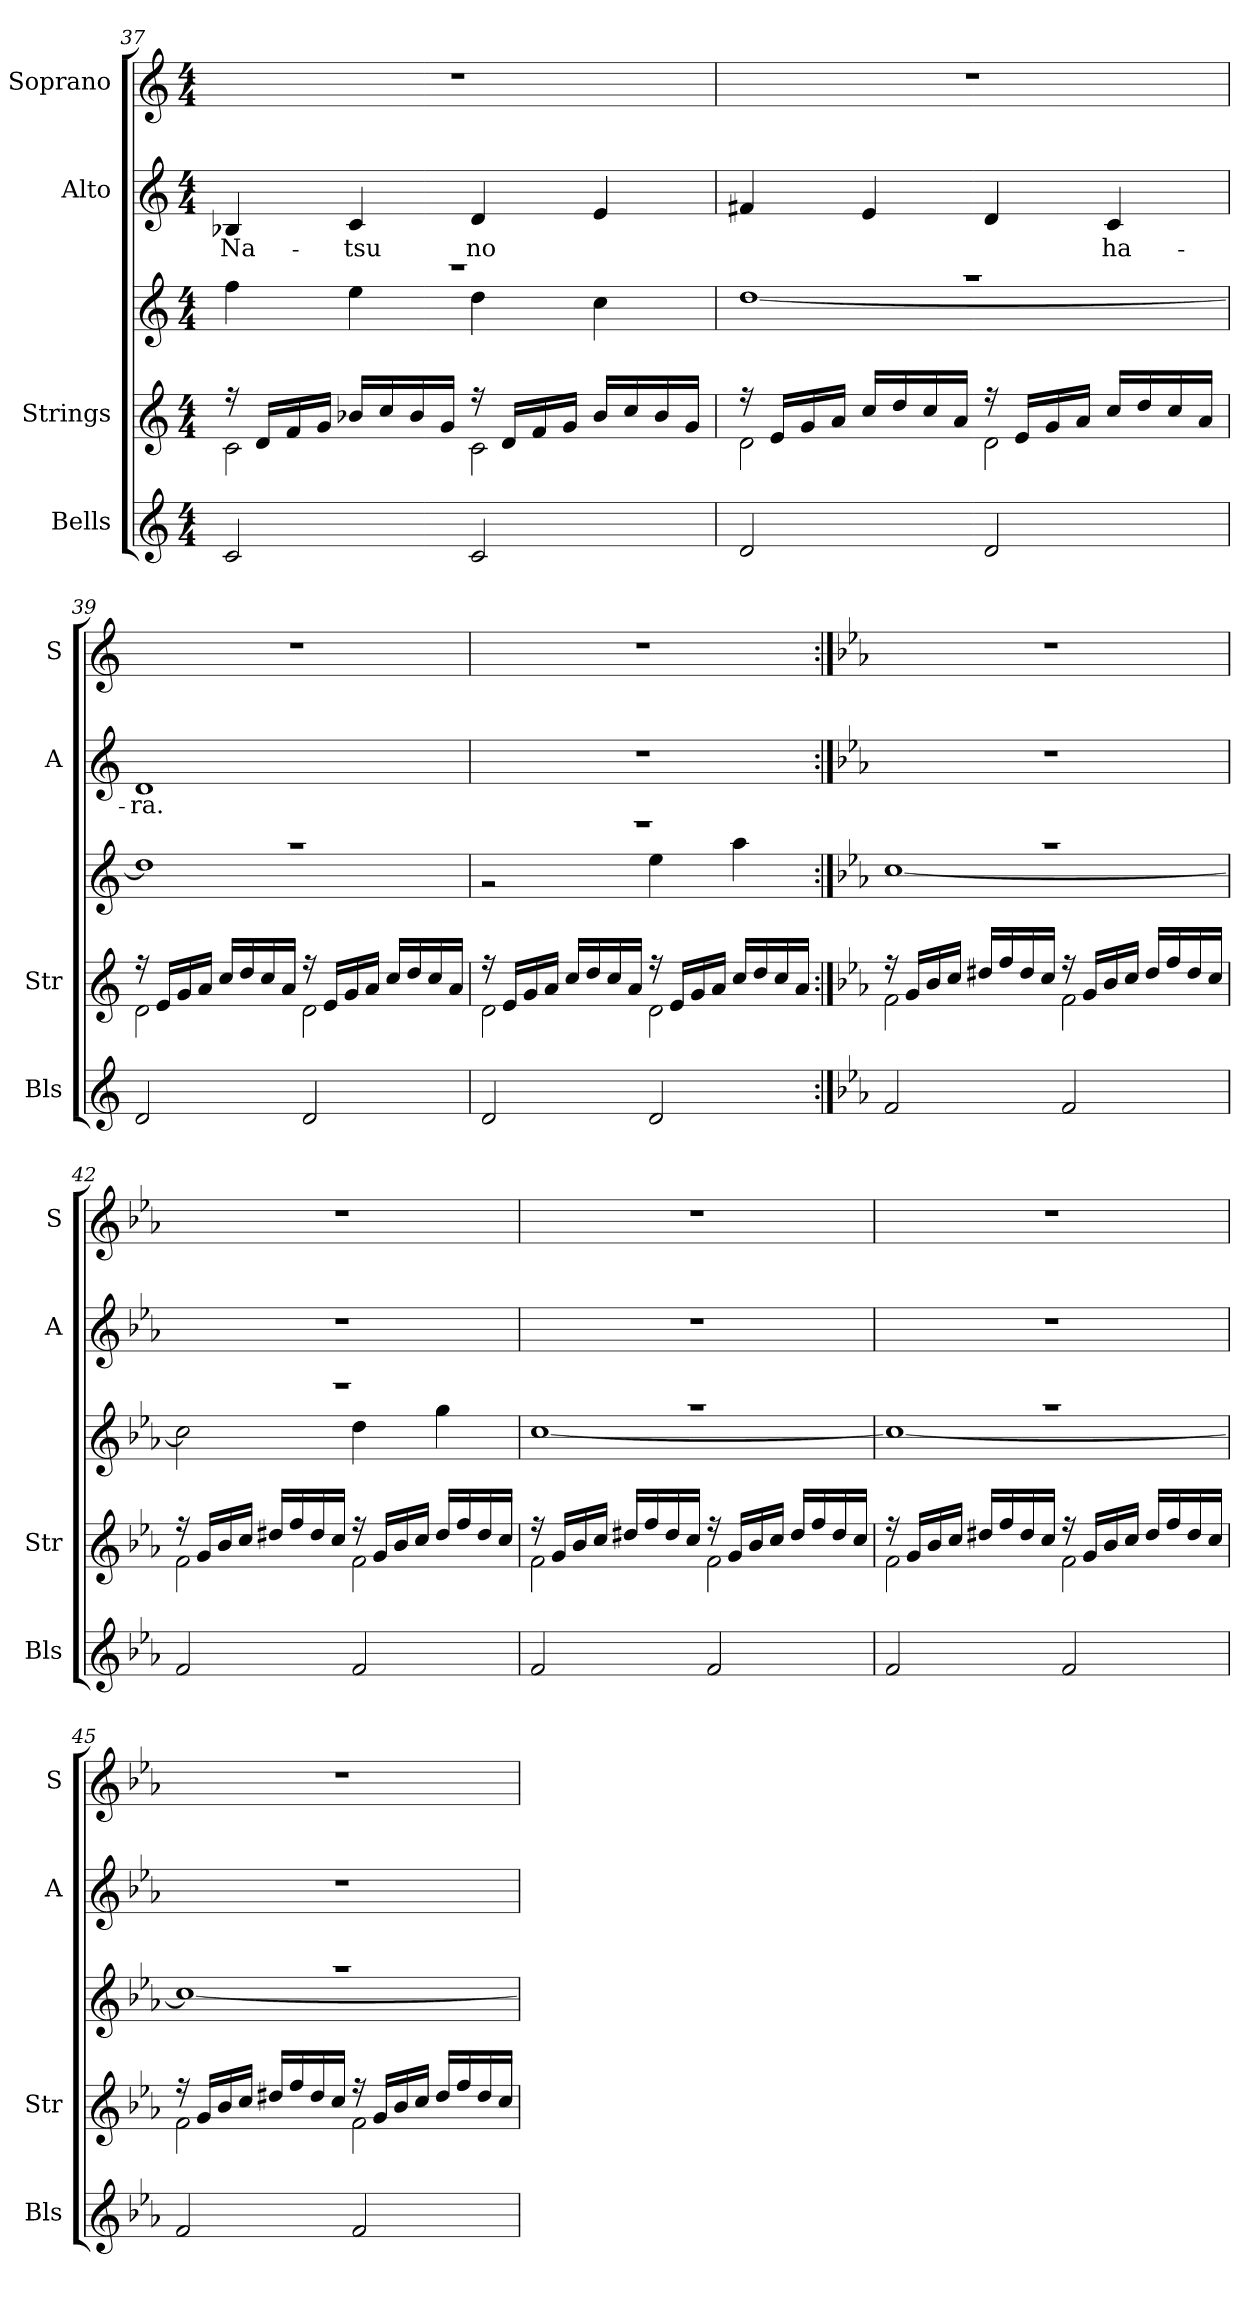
**kern	**kern	**kern	**kern	**text	**kern
*part4	*part3	*part3	*part2	*part2	*part1
*staff5	*staff4	*staff3	*staff2	*staff2	*staff1
*I"Bells	*I"Strings	*	*I"Alto	*	*I"Soprano
*I'Bls	*I'Str	*	*I'A	*	*I'S
*clefG2	*clefG2	*clefG2	*clefG2	*	*clefG2
*k[]	*k[]	*k[]	*k[]	*	*k[]
*C:	*C:	*C:	*C:	*	*C:
*M4/4	*M4/4	*M4/4	*M4/4	*	*M4/4
=37	=37	=37	=37	=37	=37
*	*^	*^	*	*	*
!	!	!	!	!	!	!LO:LY:b	!
2c	16r	2c\	1r	4ff\	4B-X	Na-	1r
.	16d/LL	.	.	.	.	.	.
.	16f/	.	.	.	.	.	.
.	16g/JJ	.	.	.	.	.	.
!	!	!	!	!	!	!LO:LY:b	!
.	16b-X/LL	.	.	4ee\	4c	-tsu	.
.	16cc/	.	.	.	.	.	.
.	16b-/	.	.	.	.	.	.
.	16g/JJ	.	.	.	.	.	.
2c	16r	2c\	.	4dd\	4d	no	.
.	16d/LL	.	.	.	.	.	.
.	16f/	.	.	.	.	.	.
.	16g/JJ	.	.	.	.	.	.
.	16b-/LL	.	.	4cc\	4e	.	.
.	16cc/	.	.	.	.	.	.
.	16b-/	.	.	.	.	.	.
.	16g/JJ	.	.	.	.	.	.
=38	=38	=38	=38	=38	=38	=38	=38
2d	16r	2d\	1r	[1dd\	4f#X	.	1r
.	16e/LL	.	.	.	.	.	.
.	16g/	.	.	.	.	.	.
.	16a/JJ	.	.	.	.	.	.
.	16cc/LL	.	.	.	4e	.	.
.	16dd/	.	.	.	.	.	.
.	16cc/	.	.	.	.	.	.
.	16a/JJ	.	.	.	.	.	.
2d	16r	2d\	.	.	4d	.	.
.	16e/LL	.	.	.	.	.	.
.	16g/	.	.	.	.	.	.
.	16a/JJ	.	.	.	.	.	.
!	!	!	!	!	!	!LO:LY:b	!
.	16cc/LL	.	.	.	4c	ha-	.
.	16dd/	.	.	.	.	.	.
.	16cc/	.	.	.	.	.	.
.	16a/JJ	.	.	.	.	.	.
=39	=39	=39	=39	=39	=39	=39	=39
!	!	!	!	!	!	!LO:LY:b	!
2d	16r	2d\	1r	1dd\]	1d	-ra.	1r
.	16e/LL	.	.	.	.	.	.
.	16g/	.	.	.	.	.	.
.	16a/JJ	.	.	.	.	.	.
.	16cc/LL	.	.	.	.	.	.
.	16dd/	.	.	.	.	.	.
.	16cc/	.	.	.	.	.	.
.	16a/JJ	.	.	.	.	.	.
2d	16r	2d\	.	.	.	.	.
.	16e/LL	.	.	.	.	.	.
.	16g/	.	.	.	.	.	.
.	16a/JJ	.	.	.	.	.	.
.	16cc/LL	.	.	.	.	.	.
.	16dd/	.	.	.	.	.	.
.	16cc/	.	.	.	.	.	.
.	16a/JJ	.	.	.	.	.	.
=40	=40	=40	=40	=40	=40	=40	=40
2d	16r	2d\	1r	2r	1r	.	1r
.	16e/LL	.	.	.	.	.	.
.	16g/	.	.	.	.	.	.
.	16a/JJ	.	.	.	.	.	.
.	16cc/LL	.	.	.	.	.	.
.	16dd/	.	.	.	.	.	.
.	16cc/	.	.	.	.	.	.
.	16a/JJ	.	.	.	.	.	.
2d	16r	2d\	.	4ee\	.	.	.
.	16e/LL	.	.	.	.	.	.
.	16g/	.	.	.	.	.	.
.	16a/JJ	.	.	.	.	.	.
.	16cc/LL	.	.	4aa\	.	.	.
.	16dd/	.	.	.	.	.	.
.	16cc/	.	.	.	.	.	.
.	16a/JJ	.	.	.	.	.	.
=41:|!	=41:|!	=41:|!	=41:|!	=41:|!	=41:|!	=41:|!	=41:|!
*k[b-e-a-]	*k[b-e-a-]	*	*k[b-e-a-]	*	*k[b-e-a-]	*	*k[b-e-a-]
*E-:	*E-:	*	*E-:	*	*E-:	*	*E-:
2f	16r	2f\	1r	[1cc\	1r	.	1r
.	16g/LL	.	.	.	.	.	.
.	16b-/	.	.	.	.	.	.
.	16cc/JJ	.	.	.	.	.	.
.	16dd#X/LL	.	.	.	.	.	.
.	16ff/	.	.	.	.	.	.
.	16dd#/	.	.	.	.	.	.
.	16cc/JJ	.	.	.	.	.	.
2f	16r	2f\	.	.	.	.	.
.	16g/LL	.	.	.	.	.	.
.	16b-/	.	.	.	.	.	.
.	16cc/JJ	.	.	.	.	.	.
.	16dd#/LL	.	.	.	.	.	.
.	16ff/	.	.	.	.	.	.
.	16dd#/	.	.	.	.	.	.
.	16cc/JJ	.	.	.	.	.	.
=42	=42	=42	=42	=42	=42	=42	=42
2f	16r	2f\	1r	2cc\]	1r	.	1r
.	16g/LL	.	.	.	.	.	.
.	16b-/	.	.	.	.	.	.
.	16cc/JJ	.	.	.	.	.	.
.	16dd#X/LL	.	.	.	.	.	.
.	16ff/	.	.	.	.	.	.
.	16dd#/	.	.	.	.	.	.
.	16cc/JJ	.	.	.	.	.	.
2f	16r	2f\	.	4dd\	.	.	.
.	16g/LL	.	.	.	.	.	.
.	16b-/	.	.	.	.	.	.
.	16cc/JJ	.	.	.	.	.	.
.	16dd#/LL	.	.	4gg\	.	.	.
.	16ff/	.	.	.	.	.	.
.	16dd#/	.	.	.	.	.	.
.	16cc/JJ	.	.	.	.	.	.
=43	=43	=43	=43	=43	=43	=43	=43
2f	16r	2f\	1r	[1cc\	1r	.	1r
.	16g/LL	.	.	.	.	.	.
.	16b-/	.	.	.	.	.	.
.	16cc/JJ	.	.	.	.	.	.
.	16dd#X/LL	.	.	.	.	.	.
.	16ff/	.	.	.	.	.	.
.	16dd#/	.	.	.	.	.	.
.	16cc/JJ	.	.	.	.	.	.
2f	16r	2f\	.	.	.	.	.
.	16g/LL	.	.	.	.	.	.
.	16b-/	.	.	.	.	.	.
.	16cc/JJ	.	.	.	.	.	.
.	16dd#/LL	.	.	.	.	.	.
.	16ff/	.	.	.	.	.	.
.	16dd#/	.	.	.	.	.	.
.	16cc/JJ	.	.	.	.	.	.
=44	=44	=44	=44	=44	=44	=44	=44
2f	16r	2f\	1r	1cc\_	1r	.	1r
.	16g/LL	.	.	.	.	.	.
.	16b-/	.	.	.	.	.	.
.	16cc/JJ	.	.	.	.	.	.
.	16dd#X/LL	.	.	.	.	.	.
.	16ff/	.	.	.	.	.	.
.	16dd#/	.	.	.	.	.	.
.	16cc/JJ	.	.	.	.	.	.
2f	16r	2f\	.	.	.	.	.
.	16g/LL	.	.	.	.	.	.
.	16b-/	.	.	.	.	.	.
.	16cc/JJ	.	.	.	.	.	.
.	16dd#/LL	.	.	.	.	.	.
.	16ff/	.	.	.	.	.	.
.	16dd#/	.	.	.	.	.	.
.	16cc/JJ	.	.	.	.	.	.
=45	=45	=45	=45	=45	=45	=45	=45
2f	16r	2f\	1r	1cc\_	1r	.	1r
.	16g/LL	.	.	.	.	.	.
.	16b-/	.	.	.	.	.	.
.	16cc/JJ	.	.	.	.	.	.
.	16dd#X/LL	.	.	.	.	.	.
.	16ff/	.	.	.	.	.	.
.	16dd#/	.	.	.	.	.	.
.	16cc/JJ	.	.	.	.	.	.
2f	16r	2f\	.	.	.	.	.
.	16g/LL	.	.	.	.	.	.
.	16b-/	.	.	.	.	.	.
.	16cc/JJ	.	.	.	.	.	.
.	16dd#/LL	.	.	.	.	.	.
.	16ff/	.	.	.	.	.	.
.	16dd#/	.	.	.	.	.	.
.	16cc/JJ	.	.	.	.	.	.
*	*v	*v	*	*	*	*	*
*	*	*v	*v	*	*	*
=	=	=	=	=	=
*-	*-	*-	*-	*-	*-
